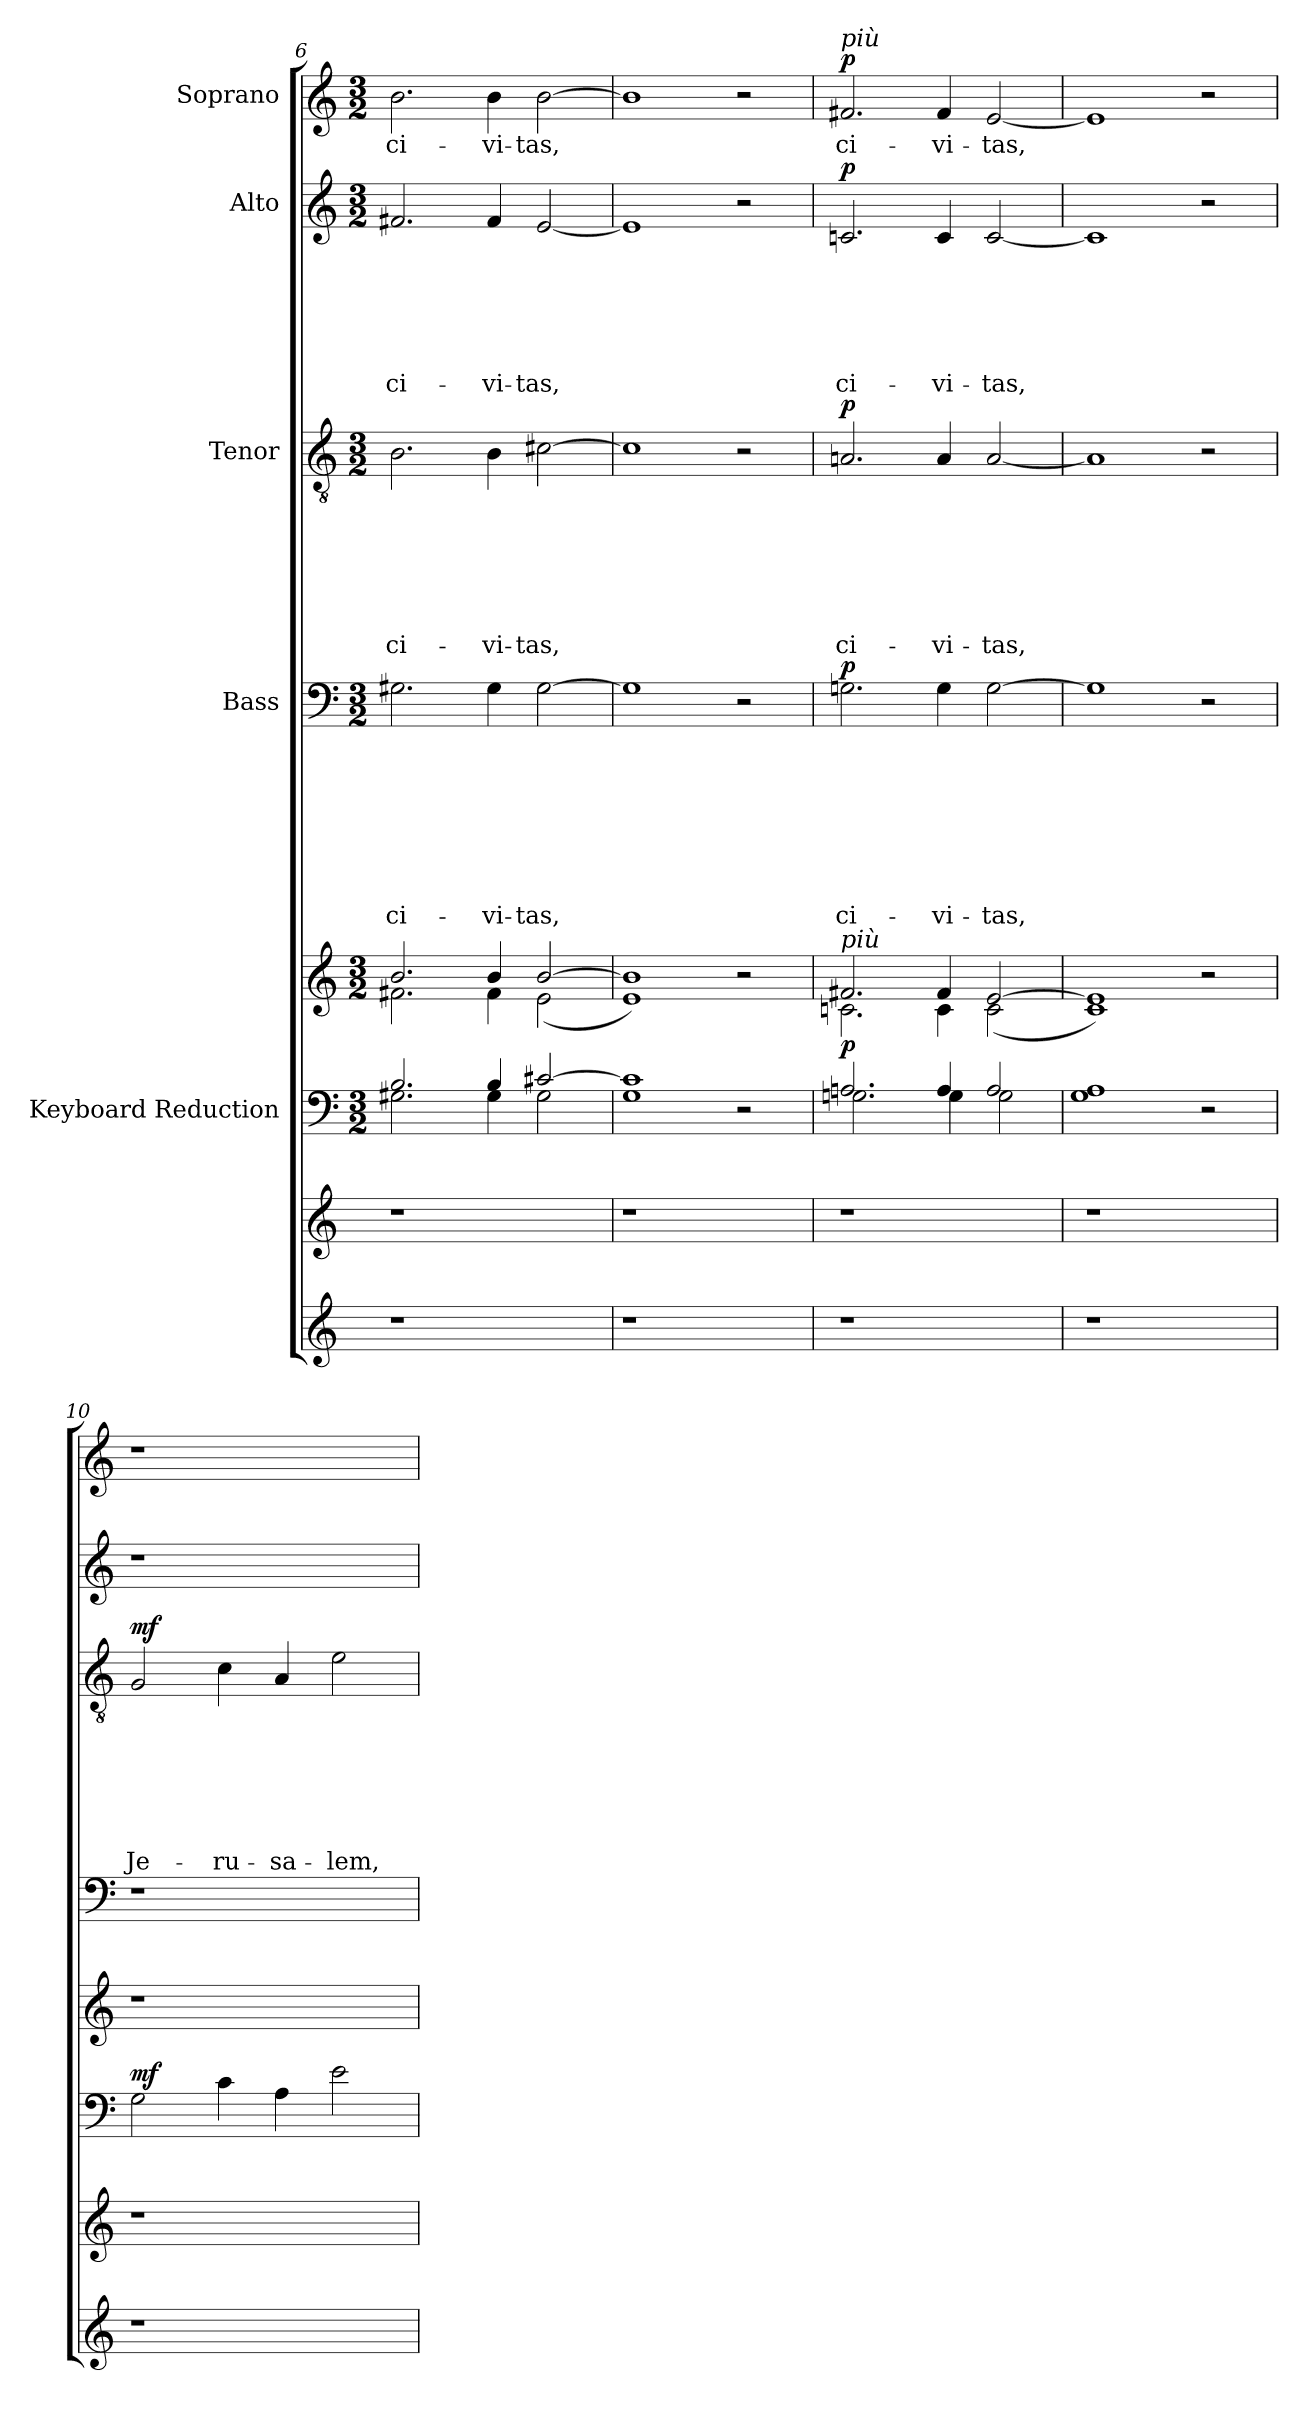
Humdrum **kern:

**kern	**kern	**kern	**kern	**dynam	**kern	**text	**text	**text	**text	**text	**text	**text	**text	**dynam	**kern	**text	**text	**text	**text	**text	**text	**text	**dynam	**kern	**text	**text	**text	**text	**text	**text	**dynam	**kern	**text	**dynam
*part7	*part6	*part5	*part5	*part5	*part4	*part4	*part4	*part4	*part4	*part4	*part4	*part4	*part4	*part4	*part3	*part3	*part3	*part3	*part3	*part3	*part3	*part3	*part3	*part2	*part2	*part2	*part2	*part2	*part2	*part2	*part2	*part1	*part1	*part1
*staff8	*staff7	*staff6	*staff5	*staff5/6	*staff4	*staff4	*staff4	*staff4	*staff4	*staff4	*staff4	*staff4	*staff4	*staff4	*staff3	*staff3	*staff3	*staff3	*staff3	*staff3	*staff3	*staff3	*staff3	*staff2	*staff2	*staff2	*staff2	*staff2	*staff2	*staff2	*staff2	*staff1	*staff1	*staff1
*	*	*I"Keyboard Reduction	*	*	*I"Bass	*	*	*	*	*	*	*	*	*	*I"Tenor	*	*	*	*	*	*	*	*	*I"Alto	*	*	*	*	*	*	*	*I"Soprano	*	*
*clefG2	*clefG2	*clefF4	*clefG2	*	*clefF4	*	*	*	*	*	*	*	*	*	*clefGv2	*	*	*	*	*	*	*	*	*clefG2	*	*	*	*	*	*	*	*clefG2	*	*
*k[]	*k[]	*k[]	*k[]	*	*k[]	*	*	*	*	*	*	*	*	*	*k[]	*	*	*	*	*	*	*	*	*k[]	*	*	*	*	*	*	*	*k[]	*	*
*C:	*C:	*C:	*C:	*	*C:	*	*	*	*	*	*	*	*	*	*C:	*	*	*	*	*	*	*	*	*C:	*	*	*	*	*	*	*	*C:	*	*
*	*	*M3/2	*M3/2	*	*M3/2	*	*	*	*	*	*	*	*	*	*M3/2	*	*	*	*	*	*	*	*	*M3/2	*	*	*	*	*	*	*	*M3/2	*	*
=6	=6	=6	=6	=6	=6	=6	=6	=6	=6	=6	=6	=6	=6	=6	=6	=6	=6	=6	=6	=6	=6	=6	=6	=6	=6	=6	=6	=6	=6	=6	=6	=6	=6	=6
*	*	*^	*^	*	*	*	*	*	*	*	*	*	*	*	*	*	*	*	*	*	*	*	*	*	*	*	*	*	*	*	*	*	*	*
!	!	!	!	!	!	!	!	!	!	!	!	!	!	!	!LO:LY:b	!	!	!	!	!	!	!	!	!LO:LY:b	!	!	!	!	!	!	!	!LO:LY:b	!	!	!LO:LY:b	!
1r	1r	2.B/	2.G#X\	2.b/	2.f#X\	.	2.G#X\	.	.	.	.	.	.	.	ci-	.	2.B\	.	.	.	.	.	.	ci-	.	2.f#X/	.	.	.	.	.	ci-	.	2.b\	ci-	.
!	!	!	!	!	!	!	!	!	!	!	!	!	!	!	!LO:LY:b	!	!	!	!	!	!	!	!	!LO:LY:b	!	!	!	!	!	!	!	!LO:LY:b	!	!	!LO:LY:b	!
.	.	4B/	4G#\	4b/	4f#\	.	4G#\	.	.	.	.	.	.	.	-vi-	.	4B\	.	.	.	.	.	.	-vi-	.	4f#/	.	.	.	.	.	-vi-	.	4b\	-vi-	.
!	!	!	!	!	!	!	!	!	!	!	!	!	!	!	!LO:LY:b	!	!	!	!	!	!	!	!	!LO:LY:b	!	!	!	!	!	!	!	!LO:LY:b	!	!	!LO:LY:b	!
2ryy	2ryy	[>2c#X/	2G#\	[>2b/	(<2e\	.	[>2G#\	.	.	.	.	.	.	.	-tas,	.	[>2c#X\	.	.	.	.	.	.	-tas,	.	[<2e/	.	.	.	.	.	-tas,	.	[>2b\	-tas,	.
*	*	*v	*v	*	*	*	*	*	*	*	*	*	*	*	*	*	*	*	*	*	*	*	*	*	*	*	*	*	*	*	*	*	*	*	*	*
*	*	*	*v	*v	*	*	*	*	*	*	*	*	*	*	*	*	*	*	*	*	*	*	*	*	*	*	*	*	*	*	*	*	*	*	*
=7	=7	=7	=7	=7	=7	=7	=7	=7	=7	=7	=7	=7	=7	=7	=7	=7	=7	=7	=7	=7	=7	=7	=7	=7	=7	=7	=7	=7	=7	=7	=7	=7	=7	=7
1r	1r	1G 1c#]	1e 1b])	.	1G#]	.	.	.	.	.	.	.	.	.	1c#]	.	.	.	.	.	.	.	.	1e]	.	.	.	.	.	.	.	1b]	.	.
2ryy	2ryy	2r	2r	.	2r	.	.	.	.	.	.	.	.	.	2r	.	.	.	.	.	.	.	.	2r	.	.	.	.	.	.	.	2r	.	.
=8	=8	=8	=8	=8	=8	=8	=8	=8	=8	=8	=8	=8	=8	=8	=8	=8	=8	=8	=8	=8	=8	=8	=8	=8	=8	=8	=8	=8	=8	=8	=8	=8	=8	=8
*	*	*^	*^	*	*	*	*	*	*	*	*	*	*	*	*	*	*	*	*	*	*	*	*	*	*	*	*	*	*	*	*	*	*	*
!	!	!	!	!	!	!	!	!	!	!	!	!	!	!	!	!	!	!	!	!	!	!	!	!	!	!	!	!	!	!	!	!	!	!LO:TX:a:i:t=più	!	!
!	!	!	!	!LO:TX:a:i:t=più	!	!	!	!	!	!	!	!	!	!	!	!	!	!	!	!	!	!	!	!	!	!	!	!	!	!	!	!	!	!	!	!
!	!	!	!	!	!	!LO:DY:a=2	!	!	!	!	!	!	!	!	!LO:LY:b	!LO:DY:a	!	!	!	!	!	!	!	!LO:LY:b	!LO:DY:a	!	!	!	!	!	!	!LO:LY:b	!LO:DY:a	!	!LO:LY:b	!LO:DY:a
1r	1r	2.An/	2.Gn\	2.f#X/	2.cni\	p	2.Gn\	.	.	.	.	.	.	.	ci-	p	2.An/	.	.	.	.	.	.	ci-	p	2.cni/	.	.	.	.	.	ci-	p	2.f#X/	ci-	p
!	!	!	!	!	!	!	!	!	!	!	!	!	!	!	!LO:LY:b	!	!	!	!	!	!	!	!	!LO:LY:b	!	!	!	!	!	!	!	!LO:LY:b	!	!	!LO:LY:b	!
.	.	4A/	4G\	4f#/	4c\	.	4G\	.	.	.	.	.	.	.	-vi-	.	4A/	.	.	.	.	.	.	-vi-	.	4c/	.	.	.	.	.	-vi-	.	4f#/	-vi-	.
!	!	!	!	!	!	!	!	!	!	!	!	!	!	!	!LO:LY:b	!	!	!	!	!	!	!	!	!LO:LY:b	!	!	!	!	!	!	!	!LO:LY:b	!	!	!LO:LY:b	!
2ryy	2ryy	2A/	2G\	[>2e/	(<2c\	.	[>2G\	.	.	.	.	.	.	.	-tas,	.	[<2A/	.	.	.	.	.	.	-tas,	.	[<2c/	.	.	.	.	.	-tas,	.	[<2e/	-tas,	.
*	*	*v	*v	*	*	*	*	*	*	*	*	*	*	*	*	*	*	*	*	*	*	*	*	*	*	*	*	*	*	*	*	*	*	*	*	*
*	*	*	*v	*v	*	*	*	*	*	*	*	*	*	*	*	*	*	*	*	*	*	*	*	*	*	*	*	*	*	*	*	*	*	*	*
=9	=9	=9	=9	=9	=9	=9	=9	=9	=9	=9	=9	=9	=9	=9	=9	=9	=9	=9	=9	=9	=9	=9	=9	=9	=9	=9	=9	=9	=9	=9	=9	=9	=9	=9
1r	1r	1G 1A	1c 1e])	.	1G]	.	.	.	.	.	.	.	.	.	1A]	.	.	.	.	.	.	.	.	1c]	.	.	.	.	.	.	.	1e]	.	.
2ryy	2ryy	2r	2r	.	2r	.	.	.	.	.	.	.	.	.	2r	.	.	.	.	.	.	.	.	2r	.	.	.	.	.	.	.	2r	.	.
!!LO:PB:g=z
=10	=10	=10	=10	=10	=10	=10	=10	=10	=10	=10	=10	=10	=10	=10	=10	=10	=10	=10	=10	=10	=10	=10	=10	=10	=10	=10	=10	=10	=10	=10	=10	=10	=10	=10
!	!	!	!LO:N:vis=1	!LO:DY:a=2	!LO:N:vis=1	!	!	!	!	!	!	!	!	!	!	!	!	!	!	!	!	!LO:LY:b	!LO:DY:a	!LO:N:vis=1	!	!	!	!	!	!	!	!LO:N:vis=1	!	!
1r	1r	2G\	1.r	mf	1.r	.	.	.	.	.	.	.	.	.	2G/	.	.	.	.	.	.	Je-	mf	1.r	.	.	.	.	.	.	.	1.r	.	.
!	!	!	!	!	!	!	!	!	!	!	!	!	!	!	!	!	!	!	!	!	!	!LO:LY:b	!	!	!	!	!	!	!	!	!	!	!	!
.	.	4c\	.	.	.	.	.	.	.	.	.	.	.	.	4c\	.	.	.	.	.	.	-ru-	.	.	.	.	.	.	.	.	.	.	.	.
!	!	!	!	!	!	!	!	!	!	!	!	!	!	!	!	!	!	!	!	!	!	!LO:LY:b	!	!	!	!	!	!	!	!	!	!	!	!
.	.	4A\	.	.	.	.	.	.	.	.	.	.	.	.	4A/	.	.	.	.	.	.	-sa-	.	.	.	.	.	.	.	.	.	.	.	.
!	!	!	!	!	!	!	!	!	!	!	!	!	!	!	!	!	!	!	!	!	!	!LO:LY:b	!	!	!	!	!	!	!	!	!	!	!	!
2ryy	2ryy	2e\	.	.	.	.	.	.	.	.	.	.	.	.	2e\	.	.	.	.	.	.	-lem,	.	.	.	.	.	.	.	.	.	.	.	.
=	=	=	=	=	=	=	=	=	=	=	=	=	=	=	=	=	=	=	=	=	=	=	=	=	=	=	=	=	=	=	=	=	=	=
*-	*-	*-	*-	*-	*-	*-	*-	*-	*-	*-	*-	*-	*-	*-	*-	*-	*-	*-	*-	*-	*-	*-	*-	*-	*-	*-	*-	*-	*-	*-	*-	*-	*-	*-
